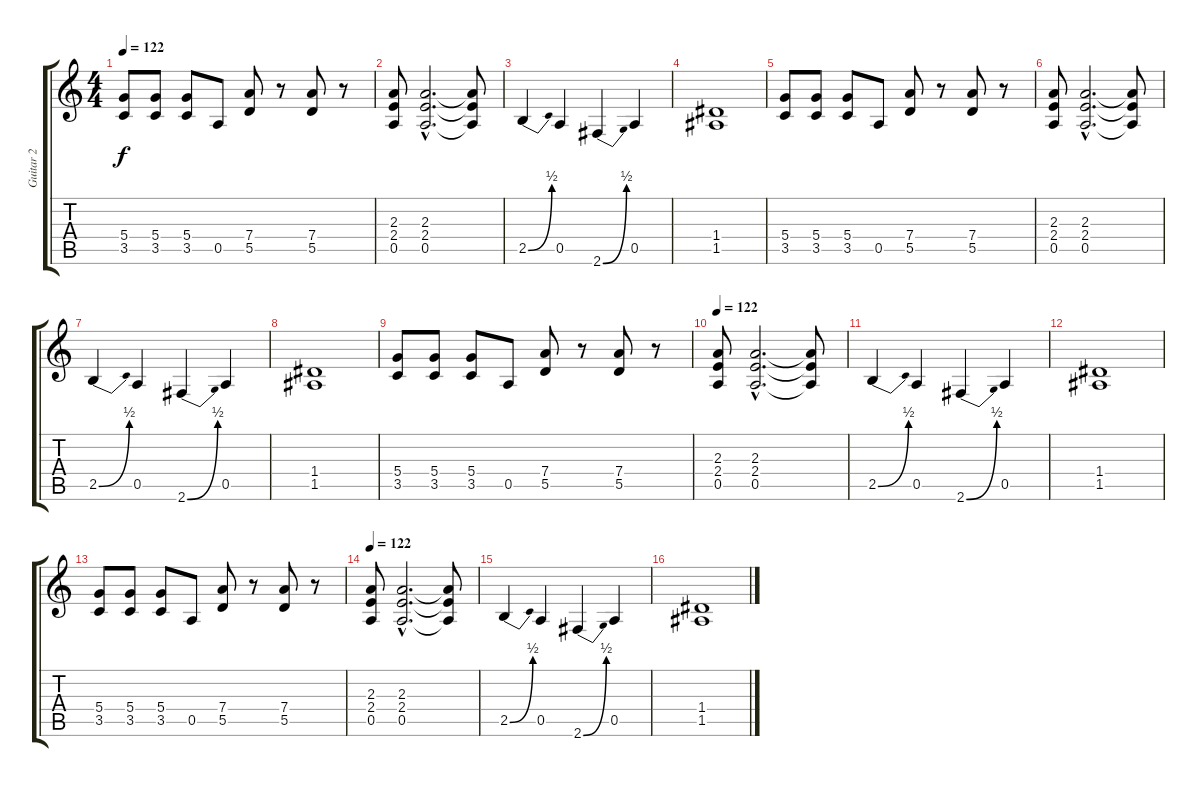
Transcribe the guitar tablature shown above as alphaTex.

\track ("Guitar 2" "Guitar 2") {instrument distortionguitar}
\staff {score tabs}
\tuning (E4 B3 G3 D3 A2 E2) {hide}
\ts (4 4)
\tempo 122
\clef g2
\ks c
(5.4 3.5).8{dy f} (5.4 3.5).8 (5.4 3.5).8 0.5.8 (7.4 5.5).8 r.8 (7.4 5.5).8 r.8 |
(2.3 2.4 0.5).8 (2.3{hac} 2.4{hac} 0.5{hac}).2{d} (2.3{t} 2.4{t} 0.5{t}).8 |
2.5{be (bend 0 0 60 2)}.4 0.5.4 2.6{be (bend 0 0 60 2)}.4 0.5.4 |
(1.4 1.5).1 |
(5.4 3.5).8 (5.4 3.5).8 (5.4 3.5).8 0.5.8 (7.4 5.5).8 r.8 (7.4 5.5).8 r.8 |
(2.3 2.4 0.5).8 (2.3{hac} 2.4{hac} 0.5{hac}).2{d} (2.3{t} 2.4{t} 0.5{t}).8 |
2.5{be (bend 0 0 60 2)}.4 0.5.4 2.6{be (bend 0 0 60 2)}.4 0.5.4 |
(1.4 1.5).1 |
(5.4 3.5).8 (5.4 3.5).8 (5.4 3.5).8 0.5.8 (7.4 5.5).8 r.8 (7.4 5.5).8 r.8 |
\tempo 122
(2.3 2.4 0.5).8 (2.3{hac} 2.4{hac} 0.5{hac}).2{d} (2.3{t} 2.4{t} 0.5{t}).8 |
2.5{be (bend 0 0 60 2)}.4 0.5.4 2.6{be (bend 0 0 60 2)}.4 0.5.4 |
(1.4 1.5).1 |
(5.4 3.5).8 (5.4 3.5).8 (5.4 3.5).8 0.5.8 (7.4 5.5).8 r.8 (7.4 5.5).8 r.8 |
\tempo 122
(2.3 2.4 0.5).8 (2.3{hac} 2.4{hac} 0.5{hac}).2{d} (2.3{t} 2.4{t} 0.5{t}).8 |
2.5{be (bend 0 0 60 2)}.4 0.5.4 2.6{be (bend 0 0 60 2)}.4 0.5.4 |
(1.4 1.5).1
